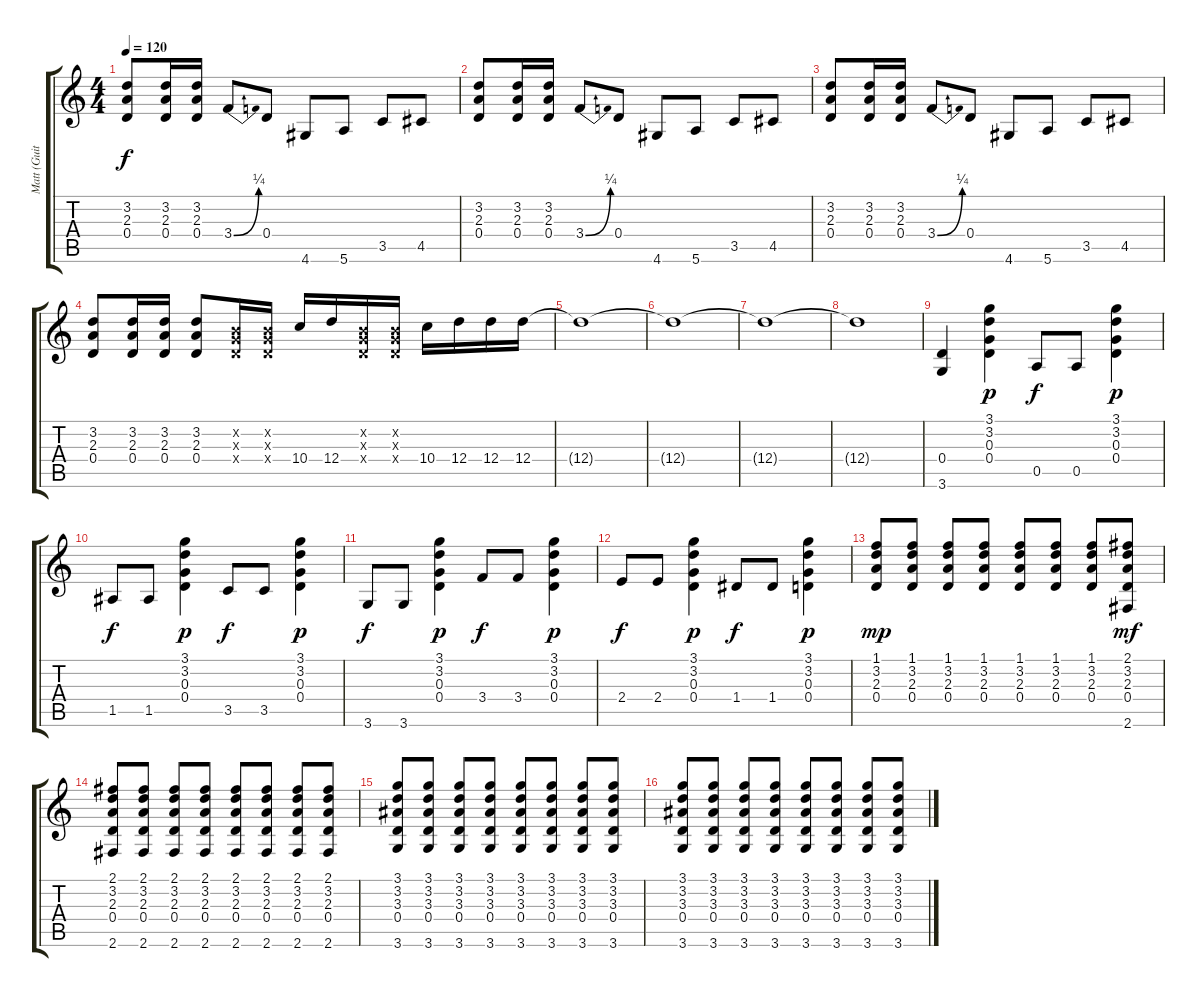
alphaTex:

\track ("Matt (Guitar2) Overdubs" "Matt (Guit") {instrument overdrivenguitar}
\staff {score tabs}
\tuning (E4 B3 G3 D3 A2 E2) {hide}
\ts (4 4)
\tempo 120
\clef g2
\ks c
(3.2 2.3 0.4).8{dy f} (3.2 2.3 0.4).16 (3.2 2.3 0.4).16 3.4{be (bend 0 0 60 1)}.8 0.4.8 4.6.8 5.6.8 3.5.8 4.5.8 |
(3.2 2.3 0.4).8 (3.2 2.3 0.4).16 (3.2 2.3 0.4).16 3.4{be (bend 0 0 60 1)}.8 0.4.8 4.6.8 5.6.8 3.5.8 4.5.8 |
(3.2 2.3 0.4).8 (3.2 2.3 0.4).16 (3.2 2.3 0.4).16 3.4{be (bend 0 0 60 1)}.8 0.4.8 4.6.8 5.6.8 3.5.8 4.5.8 |
(3.2 2.3 0.4).8 (3.2 2.3 0.4).16 (3.2 2.3 0.4).16 (3.2 2.3 0.4).8 (0.2{x} 0.3{x} 0.4{x}).16 (0.2{x} 0.3{x} 0.4{x}).16 10.4.16 12.4.16 (0.2{x} 0.3{x} 0.4{x}).16 (0.2{x} 0.3{x} 0.4{x}).16 10.4.16 12.4.16 12.4.16 12.4.16 |
12.4{t}.1 |
12.4{t}.1 |
12.4{t}.1 |
12.4{t}.1 |
(0.4 3.6).4 (3.1 3.2 0.3 0.4).4{dy p} 0.5.8{dy f} 0.5.8 (3.1 3.2 0.3 0.4).4{dy p} |
1.5.8{dy f} 1.5.8 (3.1 3.2 0.3 0.4).4{dy p} 3.5.8{dy f} 3.5.8 (3.1 3.2 0.3 0.4).4{dy p} |
3.6.8{dy f} 3.6.8 (3.1 3.2 0.3 0.4).4{dy p} 3.4.8{dy f} 3.4.8 (3.1 3.2 0.3 0.4).4{dy p} |
2.4.8{dy f} 2.4.8 (3.1 3.2 0.3 0.4).4{dy p} 1.4.8{dy f} 1.4.8 (3.1 3.2 0.3 0.4).4{dy p} |
(1.1 3.2 2.3 0.4).8{dy mp volume 10} (1.1 3.2 2.3 0.4).8 (1.1 3.2 2.3 0.4).8 (1.1 3.2 2.3 0.4).8 (1.1 3.2 2.3 0.4).8 (1.1 3.2 2.3 0.4).8 (1.1 3.2 2.3 0.4).8 (2.1 3.2 2.3 0.4 2.6).8{dy mf} |
(2.1 3.2 2.3 0.4 2.6).8 (2.1 3.2 2.3 0.4 2.6).8 (2.1 3.2 2.3 0.4 2.6).8 (2.1 3.2 2.3 0.4 2.6).8 (2.1 3.2 2.3 0.4 2.6).8 (2.1 3.2 2.3 0.4 2.6).8 (2.1 3.2 2.3 0.4 2.6).8 (2.1 3.2 2.3 0.4 2.6).8 |
(3.1 3.2 3.3 0.4 3.6).8 (3.1 3.2 3.3 0.4 3.6).8 (3.1 3.2 3.3 0.4 3.6).8 (3.1 3.2 3.3 0.4 3.6).8 (3.1 3.2 3.3 0.4 3.6).8 (3.1 3.2 3.3 0.4 3.6).8 (3.1 3.2 3.3 0.4 3.6).8 (3.1 3.2 3.3 0.4 3.6).8 |
(3.1 3.2 3.3 0.4 3.6).8 (3.1 3.2 3.3 0.4 3.6).8 (3.1 3.2 3.3 0.4 3.6).8 (3.1 3.2 3.3 0.4 3.6).8 (3.1 3.2 3.3 0.4 3.6).8 (3.1 3.2 3.3 0.4 3.6).8 (3.1 3.2 3.3 0.4 3.6).8 (3.1 3.2 3.3 0.4 3.6).8
